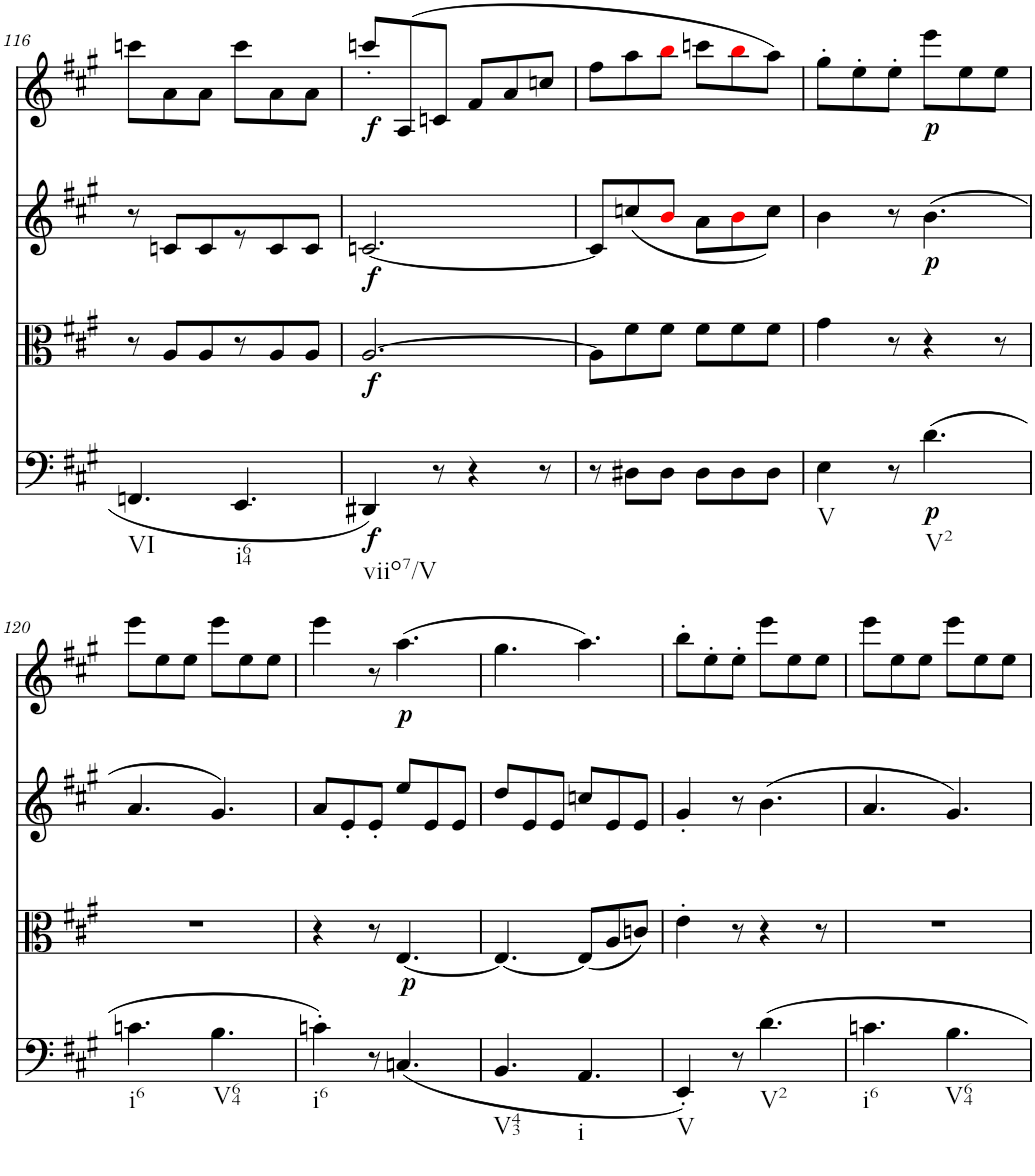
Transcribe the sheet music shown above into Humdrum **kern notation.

**kern	**dynam	**kern	**dynam	**kern	**dynam	**kern	**dynam
*part4	*part4	*part3	*part3	*part2	*part2	*part1	*part1
*staff4	*staff4	*staff3	*staff3	*staff2	*staff2	*staff1	*staff1
*I"Violoncello	*	*I"Viola	*	*I"Violin 2	*	*I"Violin 1	*
*I'Vc	*	*I'Vla	*	*I'Vln	*	*I'Vln	*
!!LO:PB:g=z
*clefC4	*	*clefC3	*	*clefG2	*	*clefG2	*
*k[f#c#g#]	*	*k[f#c#g#]	*	*k[f#c#g#]	*	*k[f#c#g#]	*
*A:	*	*A:	*	*A:	*	*A:	*
*M6/8	*	*M6/8	*	*M6/8	*	*M6/8	*
=116	=116	=116	=116	=116	=116	=116	=116
!LO:TX:b:t=VI	!	!	!	!	!	!	!
4.FFn/	.	8r	.	8r	.	8cccn\L	.
.	.	8A/L	.	8cn/L	.	8a\	.
.	.	8A/	.	8c/	.	8a\J	.
!LO:TX:b:t=i64	!	!	!	!	!	!	!
4.EE/	.	8r	.	8r	.	8ccc\L	.
.	.	8A/	.	8c/	.	8a\	.
.	.	8A/J	.	8c/J	.	8a\J	.
=117	=117	=117	=117	=117	=117	=117	=117
!LO:TX:b:t=viio7/V	!	!	!	!	!	!	!
!	!LO:DY:b	!	!LO:DY:b	!	!LO:DY:b	!	!LO:DY:b
4DD#X/	f	[2.A/	f	[2.cn/	f	8cccn'/L	f
.	.	.	.	.	.	(8A/	.
8r	.	.	.	.	.	8cn/J	.
4r	.	.	.	.	.	8f#/L	.
.	.	.	.	.	.	8a/	.
8r	.	.	.	.	.	8ccn/J	.
=118	=118	=118	=118	=118	=118	=118	=118
8r	.	8A\L]	.	8c/L]	.	8ff#\L	.
8D#X\L	.	8f#\	.	(<8ccn/	.	8aa\	.
8D#\J	.	8f#\J	.	8bi/J	.	8bbi\J	.
8D#\L	.	8f#\L	.	8a\L	.	8cccn\L	.
8D#\	.	8f#\	.	8bi\	.	8bbi\	.
8D#\J	.	8f#\J	.	8cc\J)	.	8aa\J)	.
=119	=119	=119	=119	=119	=119	=119	=119
!LO:TX:b:t=V	!	!	!	!	!	!	!
4E\	.	4g#\	.	4b\	.	8gg#'\L	.
.	.	.	.	.	.	8ee'\	.
8r	.	8r	.	8r	.	8ee'\J	.
!LO:TX:b:t=V2	!	!	!	!	!	!	!
!	!LO:DY:b	!	!	!	!LO:DY:b	!	!LO:DY:b
(4.d\	p	4r	.	(4.b\	p	8eee\L	p
.	.	.	.	.	.	8ee\	.
.	.	8r	.	.	.	8ee\J	.
!!LO:LB:g=z
=120	=120	=120	=120	=120	=120	=120	=120
!LO:TX:b:t=i6	!	!	!	!	!	!	!
4.cn\	.	2.r	.	4.a/	.	8eee\L	.
.	.	.	.	.	.	8ee\	.
.	.	.	.	.	.	8ee\J	.
!LO:TX:b:t=V64	!	!	!	!	!	!	!
4.B\	.	.	.	4.g#/)	.	8eee\L	.
.	.	.	.	.	.	8ee\	.
.	.	.	.	.	.	8ee\J	.
=121	=121	=121	=121	=121	=121	=121	=121
!LO:TX:b:t=i6	!	!	!	!	!	!	!
4cn'\)	.	4r	.	8a/L	.	4eee\	.
.	.	.	.	8e'/	.	.	.
8r	.	8r	.	8e'/J	.	8r	.
!	!	!	!LO:DY:b	!	!	!	!LO:DY:b
(4.Cn/	.	[4.E/	p	8ee/L	.	(4.aa\	p
.	.	.	.	8e/	.	.	.
.	.	.	.	8e/J	.	.	.
=122	=122	=122	=122	=122	=122	=122	=122
!LO:TX:b:t=V43	!	!	!	!	!	!	!
4.BB/	.	4.E/_	.	8dd/L	.	4.gg#\	.
.	.	.	.	8e/	.	.	.
.	.	.	.	8e/J	.	.	.
!LO:TX:b:t=i	!	!	!	!	!	!	!
4.AA/	.	(8E/L]	.	8ccn/L	.	4.aa\)	.
.	.	8A/	.	8e/	.	.	.
.	.	8cn/J)	.	8e/J	.	.	.
=123	=123	=123	=123	=123	=123	=123	=123
!LO:TX:b:t=V	!	!	!	!	!	!	!
4EE'/)	.	4e'\	.	4g#'/	.	8bb'\L	.
.	.	.	.	.	.	8ee'\	.
8r	.	8r	.	8r	.	8ee'\J	.
!LO:TX:b:t=V2	!	!	!	!	!	!	!
4.d\	.	4r	.	(4.b\	.	8eee\L	.
.	.	.	.	.	.	8ee\	.
.	.	8r	.	.	.	8ee\J	.
=124	=124	=124	=124	=124	=124	=124	=124
!LO:TX:b:t=i6	!	!	!	!	!	!	!
4.cn\	.	2.r	.	4.a/	.	8eee\L	.
.	.	.	.	.	.	8ee\	.
.	.	.	.	.	.	8ee\J	.
!LO:TX:b:t=V64	!	!	!	!	!	!	!
4.B\	.	.	.	4.g#/)	.	8eee\L	.
.	.	.	.	.	.	8ee\	.
.	.	.	.	.	.	8ee\J	.
=	=	=	=	=	=	=	=
*-	*-	*-	*-	*-	*-	*-	*-
